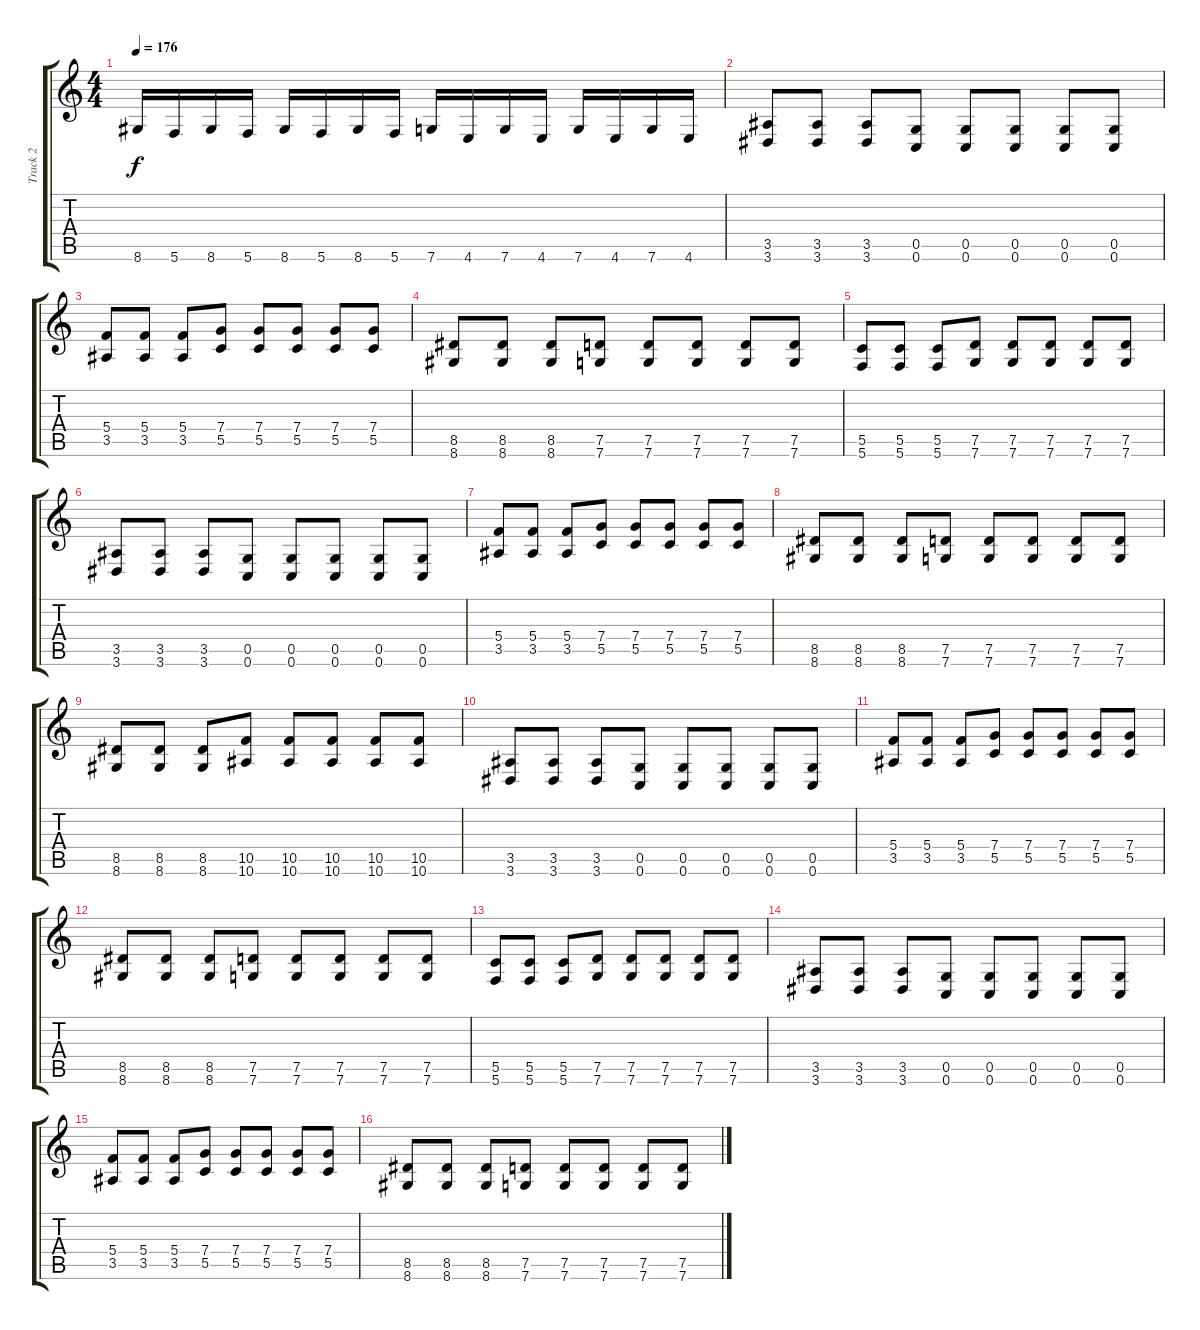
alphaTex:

\track ("Track 2" "Track 2") {instrument distortionguitar}
\staff {score tabs}
\tuning (D4 A3 F3 C3 G2 C2) {hide}
\ts (4 4)
\tempo 176
\clef g2
\ks c
8.6.16{dy f} 5.6.16 8.6.16 5.6.16 8.6.16 5.6.16 8.6.16 5.6.16 7.6.16 4.6.16 7.6.16 4.6.16 7.6.16 4.6.16 7.6.16 4.6.16 |
(3.5 3.6).8 (3.5 3.6).8 (3.5 3.6).8 (0.5 0.6).8 (0.5 0.6).8 (0.5 0.6).8 (0.5 0.6).8 (0.5 0.6).8 |
(5.4 3.5).8 (5.4 3.5).8 (5.4 3.5).8 (7.4 5.5).8 (7.4 5.5).8 (7.4 5.5).8 (7.4 5.5).8 (7.4 5.5).8 |
(8.5 8.6).8 (8.5 8.6).8 (8.5 8.6).8 (7.5 7.6).8 (7.5 7.6).8 (7.5 7.6).8 (7.5 7.6).8 (7.5 7.6).8 |
(5.5 5.6).8 (5.5 5.6).8 (5.5 5.6).8 (7.5 7.6).8 (7.5 7.6).8 (7.5 7.6).8 (7.5 7.6).8 (7.5 7.6).8 |
(3.5 3.6).8 (3.5 3.6).8 (3.5 3.6).8 (0.5 0.6).8 (0.5 0.6).8 (0.5 0.6).8 (0.5 0.6).8 (0.5 0.6).8 |
(5.4 3.5).8 (5.4 3.5).8 (5.4 3.5).8 (7.4 5.5).8 (7.4 5.5).8 (7.4 5.5).8 (7.4 5.5).8 (7.4 5.5).8 |
(8.5 8.6).8 (8.5 8.6).8 (8.5 8.6).8 (7.5 7.6).8 (7.5 7.6).8 (7.5 7.6).8 (7.5 7.6).8 (7.5 7.6).8 |
(8.5 8.6).8 (8.5 8.6).8 (8.5 8.6).8 (10.5 10.6).8 (10.5 10.6).8 (10.5 10.6).8 (10.5 10.6).8 (10.5 10.6).8 |
(3.5 3.6).8 (3.5 3.6).8 (3.5 3.6).8 (0.5 0.6).8 (0.5 0.6).8 (0.5 0.6).8 (0.5 0.6).8 (0.5 0.6).8 |
(5.4 3.5).8 (5.4 3.5).8 (5.4 3.5).8 (7.4 5.5).8 (7.4 5.5).8 (7.4 5.5).8 (7.4 5.5).8 (7.4 5.5).8 |
(8.5 8.6).8 (8.5 8.6).8 (8.5 8.6).8 (7.5 7.6).8 (7.5 7.6).8 (7.5 7.6).8 (7.5 7.6).8 (7.5 7.6).8 |
(5.5 5.6).8 (5.5 5.6).8 (5.5 5.6).8 (7.5 7.6).8 (7.5 7.6).8 (7.5 7.6).8 (7.5 7.6).8 (7.5 7.6).8 |
(3.5 3.6).8 (3.5 3.6).8 (3.5 3.6).8 (0.5 0.6).8 (0.5 0.6).8 (0.5 0.6).8 (0.5 0.6).8 (0.5 0.6).8 |
(5.4 3.5).8 (5.4 3.5).8 (5.4 3.5).8 (7.4 5.5).8 (7.4 5.5).8 (7.4 5.5).8 (7.4 5.5).8 (7.4 5.5).8 |
(8.5 8.6).8 (8.5 8.6).8 (8.5 8.6).8 (7.5 7.6).8 (7.5 7.6).8 (7.5 7.6).8 (7.5 7.6).8 (7.5 7.6).8
